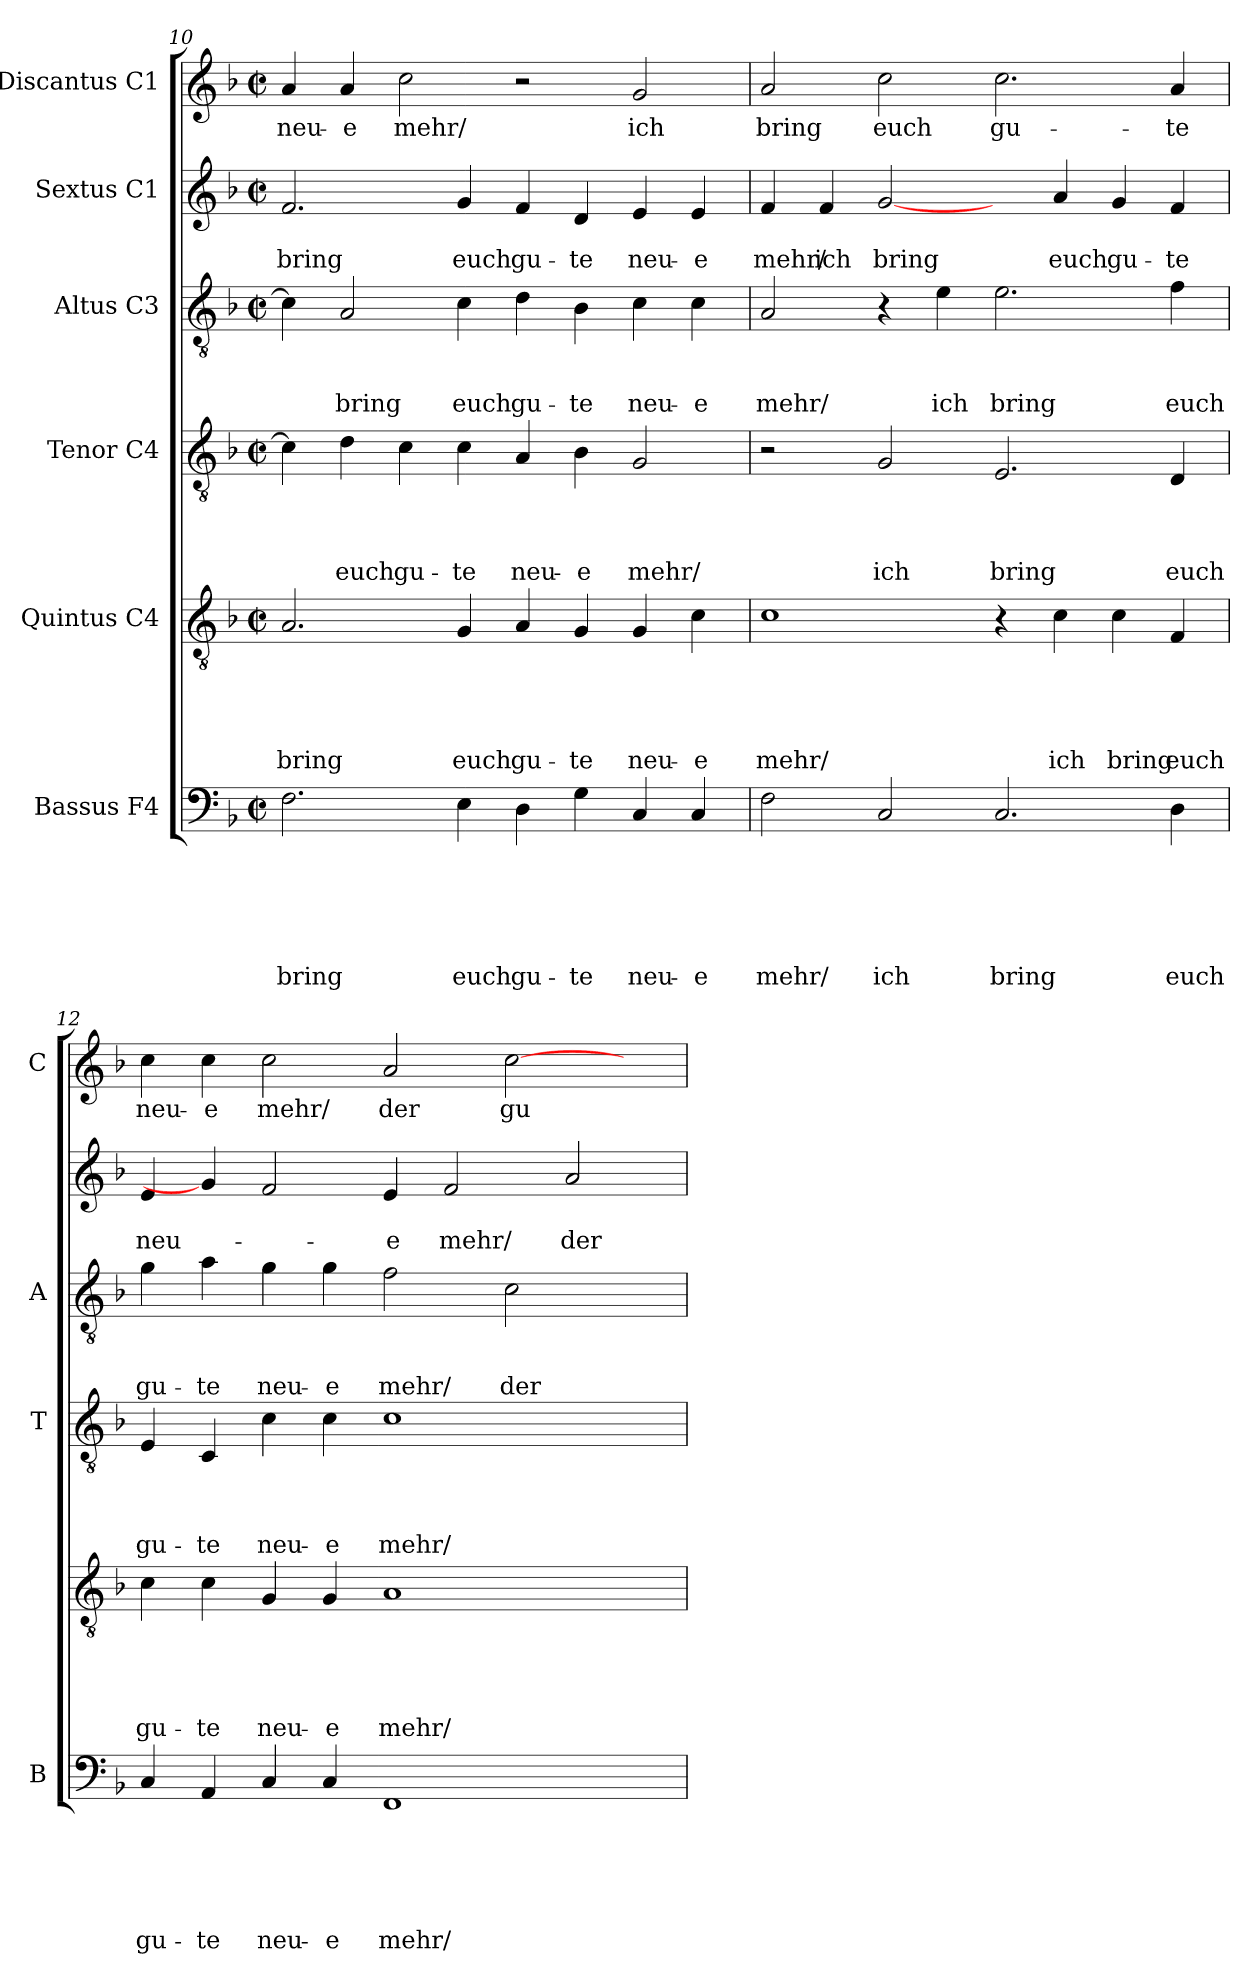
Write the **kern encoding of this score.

**kern	**text	**text	**text	**text	**text	**text	**kern	**text	**text	**text	**text	**text	**kern	**text	**text	**text	**text	**kern	**text	**text	**text	**kern	**text	**text	**kern	**text
*part6	*part6	*part6	*part6	*part6	*part6	*part6	*part5	*part5	*part5	*part5	*part5	*part5	*part4	*part4	*part4	*part4	*part4	*part3	*part3	*part3	*part3	*part2	*part2	*part2	*part1	*part1
*staff6	*staff6	*staff6	*staff6	*staff6	*staff6	*staff6	*staff5	*staff5	*staff5	*staff5	*staff5	*staff5	*staff4	*staff4	*staff4	*staff4	*staff4	*staff3	*staff3	*staff3	*staff3	*staff2	*staff2	*staff2	*staff1	*staff1
*I"Bassus F4	*	*	*	*	*	*	*I"Quintus C4	*	*	*	*	*	*I"Tenor C4	*	*	*	*	*I"Altus C3	*	*	*	*I"Sextus C1	*	*	*I"Discantus C1	*
*I'B	*	*	*	*	*	*	*	*	*	*	*	*	*I'T	*	*	*	*	*I'A	*	*	*	*	*	*	*I'C	*
*clefF4	*	*	*	*	*	*	*clefGv2	*	*	*	*	*	*clefGv2	*	*	*	*	*clefGv2	*	*	*	*clefG2	*	*	*clefG2	*
*k[b-]	*	*	*	*	*	*	*k[b-]	*	*	*	*	*	*k[b-]	*	*	*	*	*k[b-]	*	*	*	*k[b-]	*	*	*k[b-]	*
*F:	*	*	*	*	*	*	*F:	*	*	*	*	*	*F:	*	*	*	*	*F:	*	*	*	*F:	*	*	*F:	*
*M2/2	*	*	*	*	*	*	*M2/2	*	*	*	*	*	*M2/2	*	*	*	*	*M2/2	*	*	*	*M2/2	*	*	*M2/2	*
*met(c|)	*	*	*	*	*	*	*met(c|)	*	*	*	*	*	*met(c|)	*	*	*	*	*met(c|)	*	*	*	*met(c|)	*	*	*met(c|)	*
=10	=10	=10	=10	=10	=10	=10	=10	=10	=10	=10	=10	=10	=10	=10	=10	=10	=10	=10	=10	=10	=10	=10	=10	=10	=10	=10
!	!	!	!	!	!	!LO:LY:b	!	!	!	!	!	!LO:LY:b	!	!	!	!	!	!	!	!	!	!	!	!LO:LY:b	!	!LO:LY:b
2.F\	.	.	.	.	.	bring	2.A/	.	.	.	.	bring	4c\]	.	.	.	.	4c\]	.	.	.	2.f/	.	bring	4a/	neu-
!	!	!	!	!	!	!	!	!	!	!	!	!	!	!	!	!	!LO:LY:b	!	!	!	!LO:LY:b	!	!	!	!	!LO:LY:b
.	.	.	.	.	.	.	.	.	.	.	.	.	4d\	.	.	.	euch	2A/	.	.	bring	.	.	.	4a/	-e
!	!	!	!	!	!	!	!	!	!	!	!	!	!	!	!	!	!LO:LY:b	!	!	!	!	!	!	!	!	!LO:LY:b
.	.	.	.	.	.	.	.	.	.	.	.	.	4c\	.	.	.	gu-	.	.	.	.	.	.	.	2cc\	mehr/
!	!	!	!	!	!	!LO:LY:b	!	!	!	!	!	!LO:LY:b	!	!	!	!	!LO:LY:b	!	!	!	!LO:LY:b	!	!	!LO:LY:b	!	!
4E\	.	.	.	.	.	euch	4G/	.	.	.	.	euch	4c\	.	.	.	-te	4c\	.	.	euch	4g/	.	euch	.	.
!	!	!	!	!	!	!LO:LY:b	!	!	!	!	!	!LO:LY:b	!	!	!	!	!LO:LY:b	!	!	!	!LO:LY:b	!	!	!LO:LY:b	!	!
4D\	.	.	.	.	.	gu-	4A/	.	.	.	.	gu-	4A/	.	.	.	neu-	4d\	.	.	gu-	4f/	.	gu-	2r	.
!	!	!	!	!	!	!LO:LY:b	!	!	!	!	!	!LO:LY:b	!	!	!	!	!LO:LY:b	!	!	!	!LO:LY:b	!	!	!LO:LY:b	!	!
4G\	.	.	.	.	.	-te	4G/	.	.	.	.	-te	4B-\	.	.	.	-e	4B-\	.	.	-te	4d/	.	-te	.	.
!	!	!	!	!	!	!LO:LY:b	!	!	!	!	!	!LO:LY:b	!	!	!	!	!LO:LY:b	!	!	!	!LO:LY:b	!	!	!LO:LY:b	!	!LO:LY:b
4C/	.	.	.	.	.	neu-	4G/	.	.	.	.	neu-	2G/	.	.	.	mehr/	4c\	.	.	neu-	4e/	.	neu-	2g/	ich
!	!	!	!	!	!	!LO:LY:b	!	!	!	!	!	!LO:LY:b	!	!	!	!	!	!	!	!	!LO:LY:b	!	!	!LO:LY:b	!	!
4C/	.	.	.	.	.	-e	4c\	.	.	.	.	-e	.	.	.	.	.	4c\	.	.	-e	4e/	.	-e	.	.
!!LO:PB:g=z
=11	=11	=11	=11	=11	=11	=11	=11	=11	=11	=11	=11	=11	=11	=11	=11	=11	=11	=11	=11	=11	=11	=11	=11	=11	=11	=11
!	!	!	!	!	!	!LO:LY:b	!	!	!	!	!	!LO:LY:b	!	!	!	!	!	!	!	!	!LO:LY:b	!	!	!LO:LY:b	!	!LO:LY:b
2F\	.	.	.	.	.	mehr/	1c	.	.	.	.	mehr/	2r	.	.	.	.	2A/	.	.	mehr/	4f/	.	mehr/	2a/	bring
!	!	!	!	!	!	!	!	!	!	!	!	!	!	!	!	!	!	!	!	!	!	!	!	!LO:LY:b	!	!
.	.	.	.	.	.	.	.	.	.	.	.	.	.	.	.	.	.	.	.	.	.	4f/	.	ich	.	.
!	!	!	!	!	!	!LO:LY:b	!	!	!	!	!	!	!	!	!	!	!LO:LY:b	!	!	!	!	!	!	!LO:LY:b	!	!LO:LY:b
2C/	.	.	.	.	.	ich	.	.	.	.	.	.	2G/	.	.	.	ich	4r	.	.	.	[2g/	.	bring	2cc\	euch
!	!	!	!	!	!	!	!	!	!	!	!	!	!	!	!	!	!	!	!	!	!LO:LY:b	!	!	!	!	!
.	.	.	.	.	.	.	.	.	.	.	.	.	.	.	.	.	.	4e\	.	.	ich	.	.	.	.	.
!	!	!	!	!	!	!LO:LY:b	!	!	!	!	!	!	!	!	!	!	!LO:LY:b	!	!	!	!LO:LY:b	!	!	!	!	!LO:LY:b
2.C/	.	.	.	.	.	bring	4r	.	.	.	.	.	2.E/	.	.	.	bring	2.e\	.	.	bring	4ryy	.	.	2.cc\	gu-
!	!	!	!	!	!	!	!	!	!	!	!	!LO:LY:b	!	!	!	!	!	!	!	!	!	!	!	!LO:LY:b	!	!
.	.	.	.	.	.	.	4c\	.	.	.	.	ich	.	.	.	.	.	.	.	.	.	4a/	.	euch	.	.
!	!	!	!	!	!	!	!	!	!	!	!	!LO:LY:b	!	!	!	!	!	!	!	!	!	!	!	!LO:LY:b	!	!
.	.	.	.	.	.	.	4c\	.	.	.	.	bring	.	.	.	.	.	.	.	.	.	4g/	.	gu-	.	.
!	!	!	!	!	!	!LO:LY:b	!	!	!	!	!	!LO:LY:b	!	!	!	!	!LO:LY:b	!	!	!	!LO:LY:b	!	!	!LO:LY:b	!	!LO:LY:b
4D\	.	.	.	.	.	euch	4F/	.	.	.	.	euch	4D/	.	.	.	euch	4f\	.	.	euch	4f/	.	-te	4a/	-te
=12	=12	=12	=12	=12	=12	=12	=12	=12	=12	=12	=12	=12	=12	=12	=12	=12	=12	=12	=12	=12	=12	=12	=12	=12	=12	=12
!	!	!	!	!	!	!LO:LY:b	!	!	!	!	!	!LO:LY:b	!	!	!	!	!LO:LY:b	!	!	!	!LO:LY:b	!	!	!LO:LY:b	!	!LO:LY:b
4C/	.	.	.	.	.	gu-	4c\	.	.	.	.	gu-	4E/	.	.	.	gu-	4g\	.	.	gu-	4e/	.	neu-	4cc\	neu-
!	!	!	!	!	!	!LO:LY:b	!	!	!	!	!	!LO:LY:b	!	!	!	!	!LO:LY:b	!	!	!	!LO:LY:b	!	!	!	!	!LO:LY:b
4AA/	.	.	.	.	.	-te	4c\	.	.	.	.	-te	4C/	.	.	.	-te	4a\	.	.	-te	4g/]	.	.	4cc\	-e
!	!	!	!	!	!	!LO:LY:b	!	!	!	!	!	!LO:LY:b	!	!	!	!	!LO:LY:b	!	!	!	!LO:LY:b	!	!	!	!	!LO:LY:b
4C/	.	.	.	.	.	neu-	4G/	.	.	.	.	neu-	4c\	.	.	.	neu-	4g\	.	.	neu-	2f/	.	.	2cc\	mehr/
!	!	!	!	!	!	!LO:LY:b	!	!	!	!	!	!LO:LY:b	!	!	!	!	!LO:LY:b	!	!	!	!LO:LY:b	!	!	!	!	!
4C/	.	.	.	.	.	-e	4G/	.	.	.	.	-e	4c\	.	.	.	-e	4g\	.	.	-e	.	.	.	.	.
!	!	!	!	!	!	!LO:LY:b	!	!	!	!	!	!LO:LY:b	!	!	!	!	!LO:LY:b	!	!	!	!LO:LY:b	!	!	!LO:LY:b	!	!LO:LY:b
1FF	.	.	.	.	.	mehr/	1A	.	.	.	.	mehr/	1c	.	.	.	mehr/	2f\	.	.	mehr/	4e/	.	-e	2a/	der
!	!	!	!	!	!	!	!	!	!	!	!	!	!	!	!	!	!	!	!	!	!	!	!	!LO:LY:b	!	!
.	.	.	.	.	.	.	.	.	.	.	.	.	.	.	.	.	.	.	.	.	.	2f/	.	mehr/	.	.
!	!	!	!	!	!	!	!	!	!	!	!	!	!	!	!	!	!	!	!	!	!LO:LY:b	!	!	!	!	!LO:LY:b
.	.	.	.	.	.	.	.	.	.	.	.	.	.	.	.	.	.	2c\	.	.	der	.	.	.	[2cc\	gu-
!	!	!	!	!	!	!	!	!	!	!	!	!	!	!	!	!	!	!	!	!	!	!	!	!LO:LY:b	!	!
.	.	.	.	.	.	.	.	.	.	.	.	.	.	.	.	.	.	.	.	.	.	2a/	.	der	.	.
4ryy	.	.	.	.	.	.	4ryy	.	.	.	.	.	4ryy	.	.	.	.	4ryy	.	.	.	.	.	.	4ryy	.
=	=	=	=	=	=	=	=	=	=	=	=	=	=	=	=	=	=	=	=	=	=	=	=	=	=	=
*-	*-	*-	*-	*-	*-	*-	*-	*-	*-	*-	*-	*-	*-	*-	*-	*-	*-	*-	*-	*-	*-	*-	*-	*-	*-	*-
